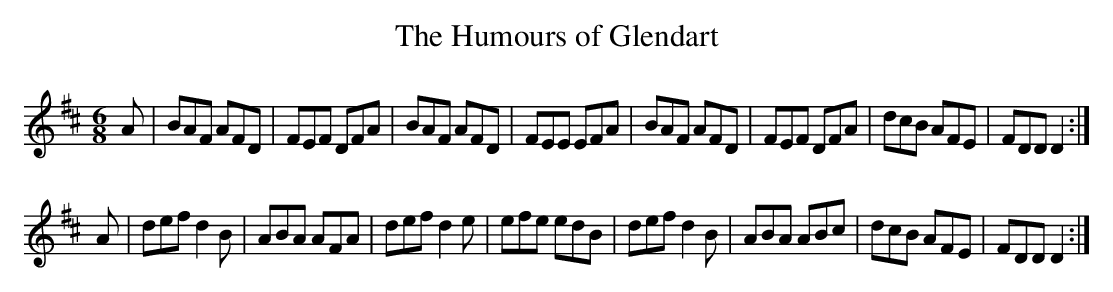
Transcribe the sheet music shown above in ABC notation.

X:1
T:The Humours of Glendart
M:6/8
L:1/8
K:D
A|BAF AFD|FEF DFA|BAF AFD|FEE EFA|\
BAF AFD|FEF DFA|dcB AFE|FDD D2 :|
A|def d2 B|ABA AFA|def d2 e|efe edB|\
def d2 B|ABA ABc|dcB AFE|FDD D2 :|
